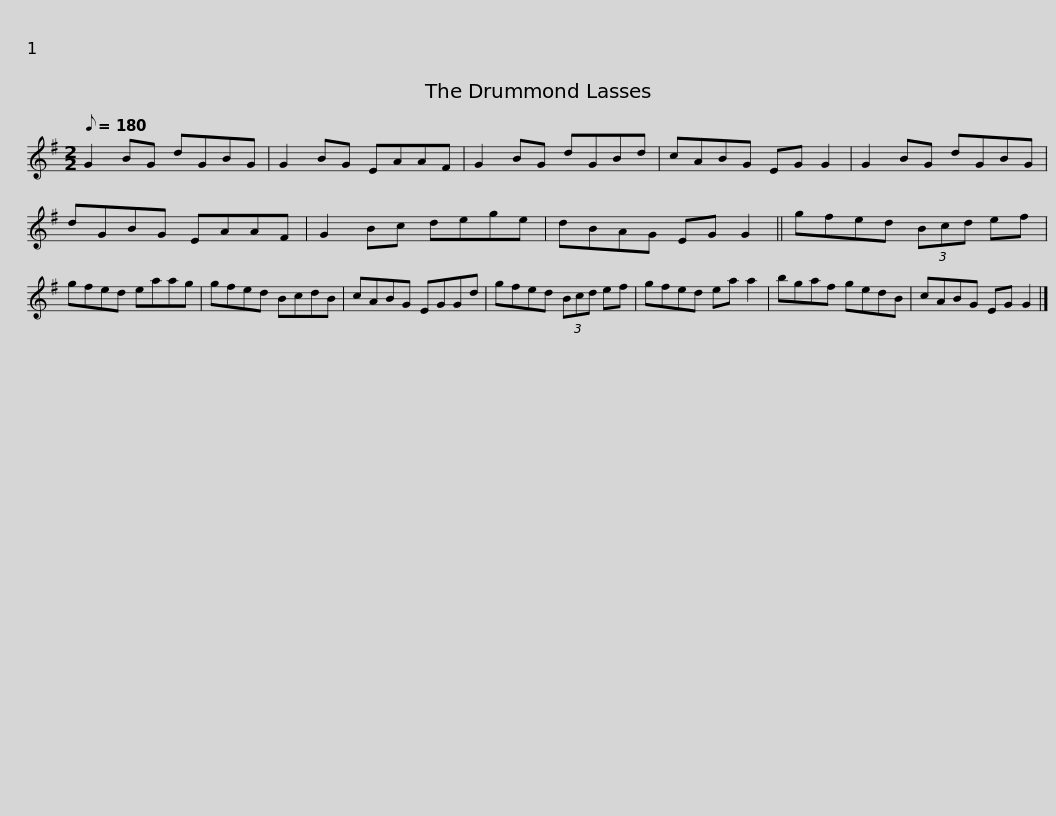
X:1
L:1/8
Q:1/8=180
M:2/2
I:linebreak $
K:G
V:1 treble
V:1
 G2 BG dGBG | G2 BG EAAF | G2 BG dGBd | cABG EG G2 | G2 BG dGBG | %5
 dGBG EAAF |$ G2 Bc dege | dBAG EG G2 || gfed (3Bcd ef | gfed eaag | %10
 gfed BcdB |$ cABG EGGd | gfed (3Bcd ef | gfed ea a2 | bgaf gedB | %15
 cABG EG G2 |] %16
